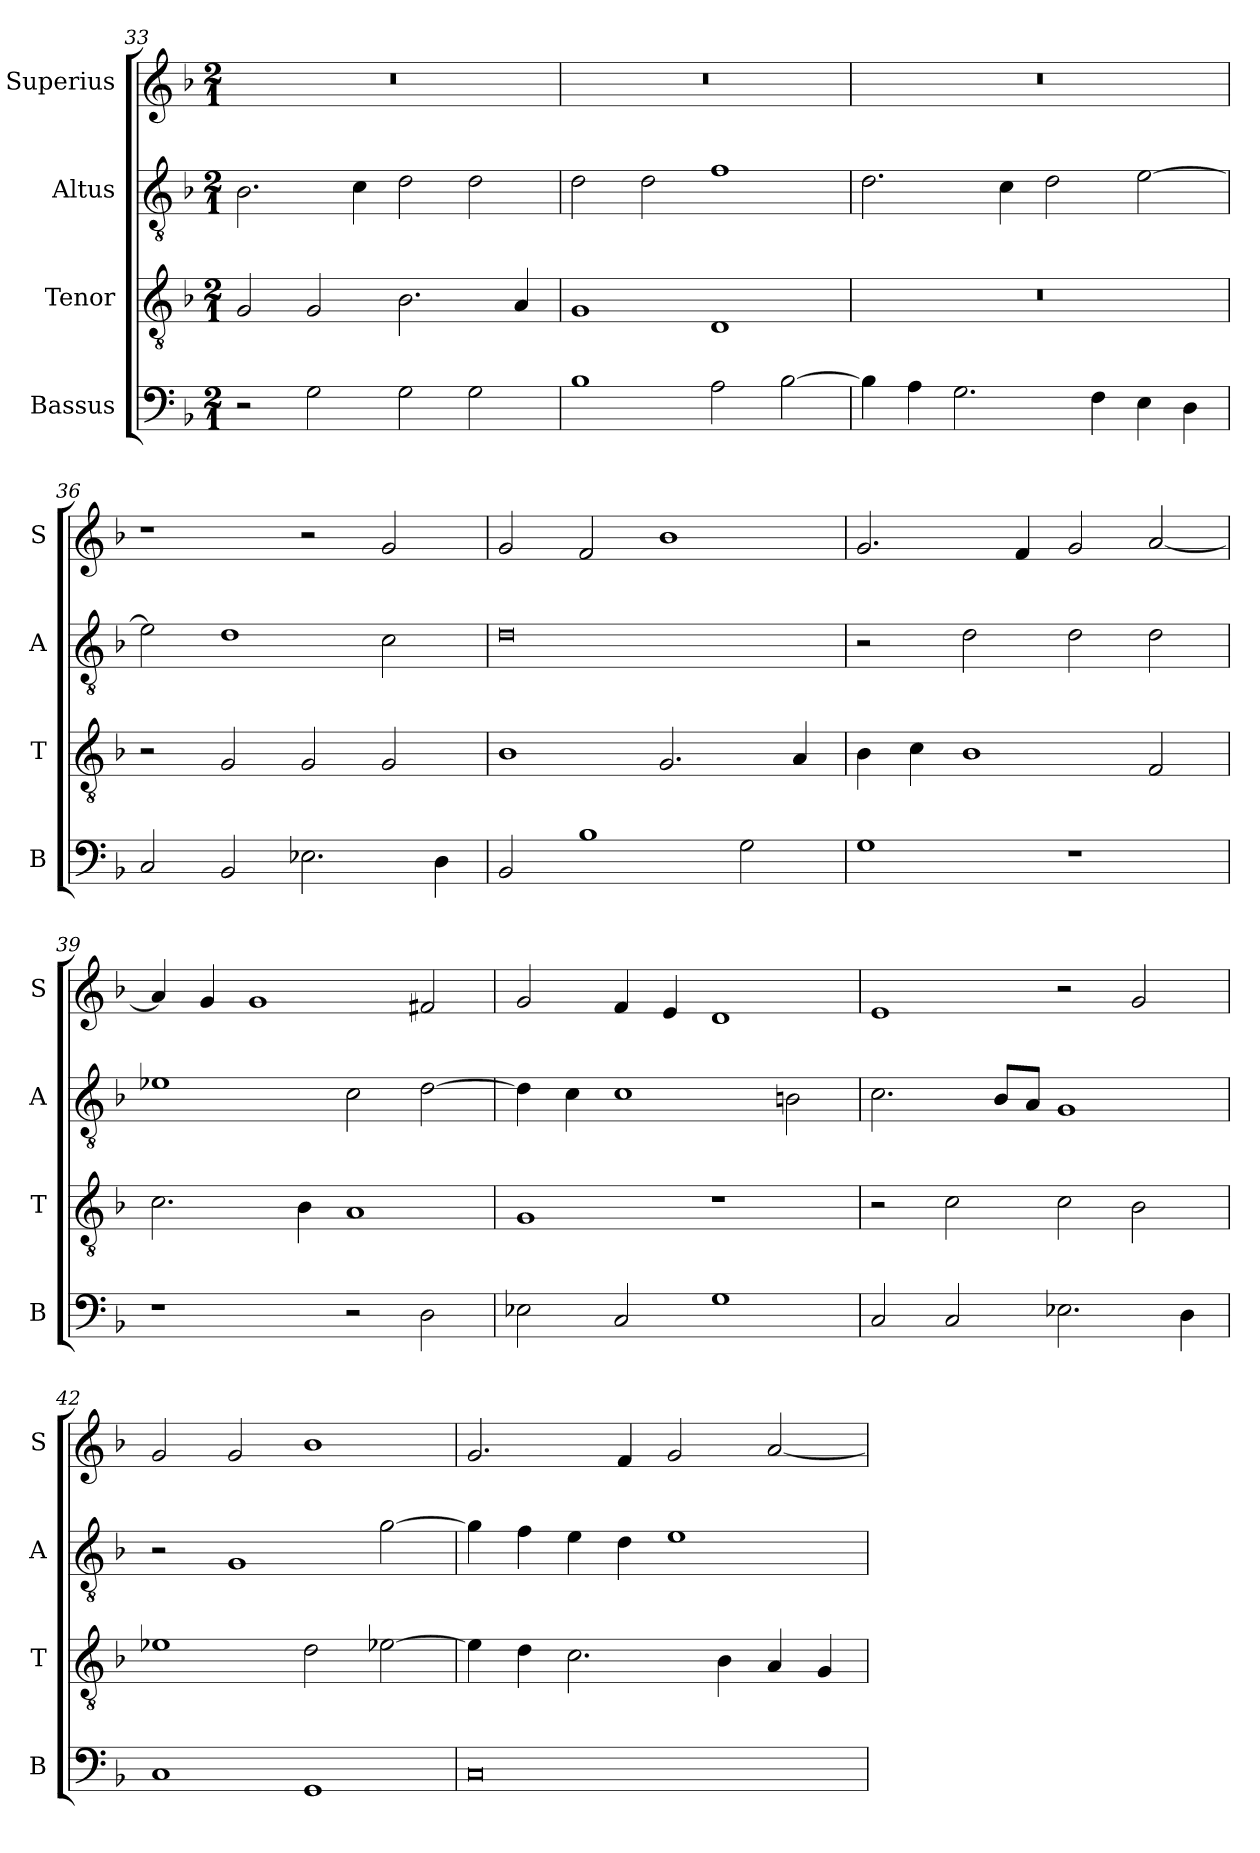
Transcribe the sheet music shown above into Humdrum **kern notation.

**kern	**kern	**kern	**kern
*part4	*part3	*part2	*part1
*staff4	*staff3	*staff2	*staff1
*I"Bassus	*I"Tenor	*I"Altus	*I"Superius
*I'B	*I'T	*I'A	*I'S
*clefF4	*clefGv2	*clefGv2	*clefG2
*k[b-]	*k[b-]	*k[b-]	*k[b-]
*F:	*F:	*F:	*F:
*M2/1	*M2/1	*M2/1	*M2/1
=33	=33	=33	=33
2r	2G	2.B-	0r
2G	2G	.	.
.	.	4c	.
2G	2.B-	2d	.
2G	.	2d	.
.	4A	.	.
=34	=34	=34	=34
1B-	1G	2d	0r
.	.	2d	.
2A	1D	1f	.
[2B-	.	.	.
=35	=35	=35	=35
4B-]	0r	2.d	0r
4A	.	.	.
2.G	.	.	.
.	.	4c	.
.	.	2d	.
4F	.	.	.
4E	.	[2e	.
4D	.	.	.
=36	=36	=36	=36
2C	2r	2e]	1r
2BB-	2G	1d	.
2.E-X	2G	.	2r
.	2G	2c	2g
4D	.	.	.
=37	=37	=37	=37
2BB-	1B-	0d	2g
1B-	.	.	2f
.	2.G	.	1b-
2G	.	.	.
.	4A	.	.
=38	=38	=38	=38
1G	4B-	2r	2.g
.	4c	.	.
.	1B-	2d	.
.	.	.	4f
1r	.	2d	2g
.	2F	2d	[2a
=39	=39	=39	=39
1r	2.c	1e-X	4a]
.	.	.	4g
.	.	.	1g
.	4B-	.	.
2r	1A	2c	.
2D	.	[2d	2f#X
=40	=40	=40	=40
2E-X	1G	4d]	2g
.	.	4c	.
2C	.	1c	4f
.	.	.	4e
1G	1r	.	1d
.	.	2Bn	.
=41	=41	=41	=41
2C	2r	2.c	1e
2C	2c	.	.
.	.	8B-L	.
.	.	8AJ	.
2.E-X	2c	1G	2r
.	2B-	.	2g
4D	.	.	.
=42	=42	=42	=42
1C	1e-X	2r	2g
.	.	1G	2g
1GG	2d	.	1b-
.	[2e-X	[2g	.
=43	=43	=43	=43
0C	4e-]	4g]	2.g
.	4d	4f	.
.	2.c	4e	.
.	.	4d	4f
.	.	1e	2g
.	4B-	.	.
.	4A	.	[2a
.	4G	.	.
=	=	=	=
*-	*-	*-	*-
